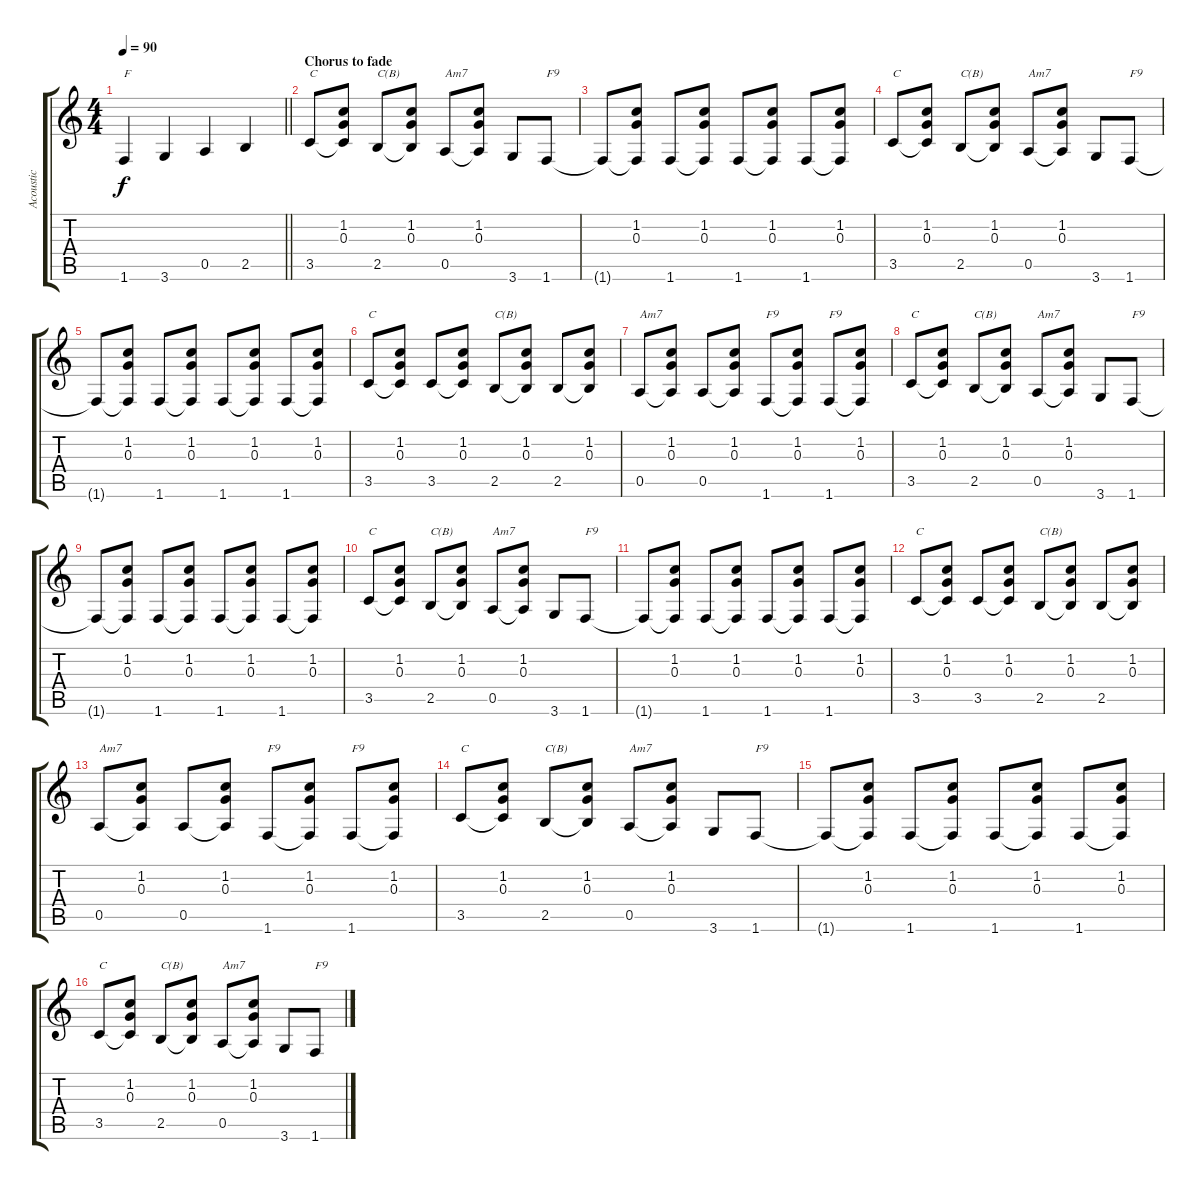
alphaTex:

\track ("Acoustic" "Acoustic") {instrument acousticguitarsteel}
\staff {score tabs}
\tuning (E4 B3 G3 D3 A2 E2) {hide}
\ts (4 4)
\tempo 90
\clef g2
\barLineRight lightlight
\ks c
1.6.4{txt "F" dy f} 3.6.4 0.5.4 2.5.4 |
\section ("" "Chorus to fade")
3.5.8{txt "C"} (1.2 0.3 3.5{t}).8 2.5.8{txt "C(B)"} (1.2 0.3 2.5{t}).8 0.5.8{txt "Am7"} (1.2 0.3 0.5{t}).8 3.6.8 1.6.8{txt "F9"} |
1.6{t}.8 (1.2 0.3 1.6{t}).8 1.6.8 (1.2 0.3 1.6{t}).8 1.6.8 (1.2 0.3 1.6{t}).8 1.6.8 (1.2 0.3 1.6{t}).8 |
3.5.8{txt "C"} (1.2 0.3 3.5{t}).8 2.5.8{txt "C(B)"} (1.2 0.3 2.5{t}).8 0.5.8{txt "Am7"} (1.2 0.3 0.5{t}).8 3.6.8 1.6.8{txt "F9"} |
1.6{t}.8 (1.2 0.3 1.6{t}).8 1.6.8 (1.2 0.3 1.6{t}).8 1.6.8 (1.2 0.3 1.6{t}).8 1.6.8 (1.2 0.3 1.6{t}).8 |
3.5.8{txt "C"} (1.2 0.3 3.5{t}).8 3.5.8 (1.2 0.3 3.5{t}).8 2.5.8{txt "C(B)"} (1.2 0.3 2.5{t}).8 2.5.8 (1.2 0.3 2.5{t}).8 |
0.5.8{txt "Am7"} (1.2 0.3 0.5{t}).8 0.5.8 (1.2 0.3 0.5{t}).8 1.6.8{txt "F9"} (1.2 0.3 1.6{t}).8 1.6.8{txt "F9"} (1.2 0.3 1.6{t}).8 |
3.5.8{txt "C"} (1.2 0.3 3.5{t}).8 2.5.8{txt "C(B)"} (1.2 0.3 2.5{t}).8 0.5.8{txt "Am7"} (1.2 0.3 0.5{t}).8 3.6.8 1.6.8{txt "F9"} |
1.6{t}.8 (1.2 0.3 1.6{t}).8 1.6.8 (1.2 0.3 1.6{t}).8 1.6.8 (1.2 0.3 1.6{t}).8 1.6.8 (1.2 0.3 1.6{t}).8 |
3.5.8{txt "C"} (1.2 0.3 3.5{t}).8 2.5.8{txt "C(B)"} (1.2 0.3 2.5{t}).8 0.5.8{txt "Am7"} (1.2 0.3 0.5{t}).8 3.6.8 1.6.8{txt "F9"} |
1.6{t}.8 (1.2 0.3 1.6{t}).8 1.6.8 (1.2 0.3 1.6{t}).8 1.6.8 (1.2 0.3 1.6{t}).8 1.6.8 (1.2 0.3 1.6{t}).8 |
3.5.8{txt "C"} (1.2 0.3 3.5{t}).8 3.5.8 (1.2 0.3 3.5{t}).8 2.5.8{txt "C(B)"} (1.2 0.3 2.5{t}).8 2.5.8 (1.2 0.3 2.5{t}).8 |
0.5.8{txt "Am7"} (1.2 0.3 0.5{t}).8 0.5.8 (1.2 0.3 0.5{t}).8 1.6.8{txt "F9"} (1.2 0.3 1.6{t}).8 1.6.8{txt "F9"} (1.2 0.3 1.6{t}).8 |
3.5.8{txt "C"} (1.2 0.3 3.5{t}).8 2.5.8{txt "C(B)"} (1.2 0.3 2.5{t}).8 0.5.8{txt "Am7"} (1.2 0.3 0.5{t}).8 3.6.8 1.6.8{txt "F9"} |
1.6{t}.8 (1.2 0.3 1.6{t}).8 1.6.8 (1.2 0.3 1.6{t}).8 1.6.8 (1.2 0.3 1.6{t}).8 1.6.8 (1.2 0.3 1.6{t}).8 |
3.5.8{txt "C"} (1.2 0.3 3.5{t}).8 2.5.8{txt "C(B)"} (1.2 0.3 2.5{t}).8 0.5.8{txt "Am7"} (1.2 0.3 0.5{t}).8 3.6.8 1.6.8{txt "F9"}
